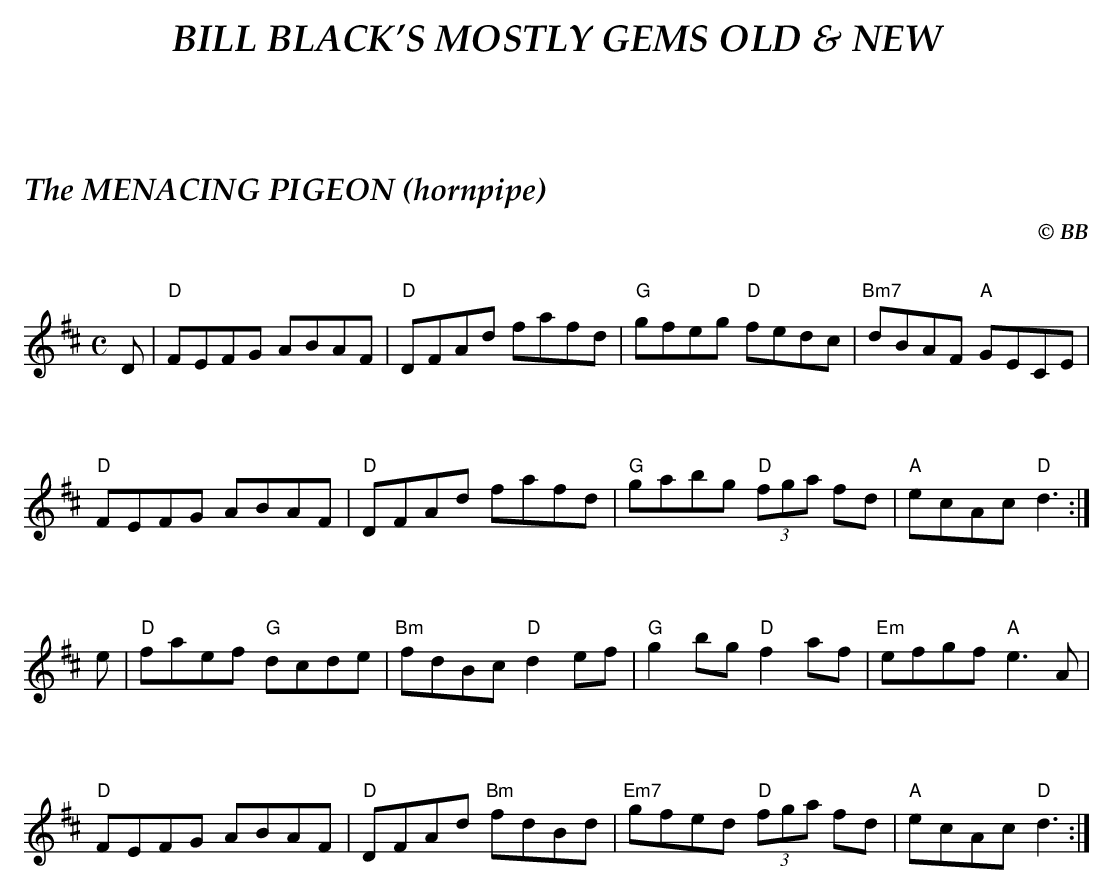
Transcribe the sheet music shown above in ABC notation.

X:1
T:MENACING PIGEON (hornpipe), The
C:© BB
M:C
L:1/8
Q:1/4=150
K:D
D|"D"FEFG ABAF|"D"DFAd fafd|"G"gfeg "D"fedc|"Bm7"dBAF "A"GECE|
"D"FEFG ABAF|"D"DFAd fafd|"G"gabg "D"(3fga fd|"A"ecAc "D"d3 :|
e|"D"faef "G"dcde|"Bm"fdBc "D"d2 ef|"G"g2 bg "D"f2 af|"Em"efgf "A"e3 A|
"D"FEFG ABAF|"D"DFAd "Bm"fdBd|"Em7"gfed "D"(3fga fd|"A"ecAc "D"d3 :|
